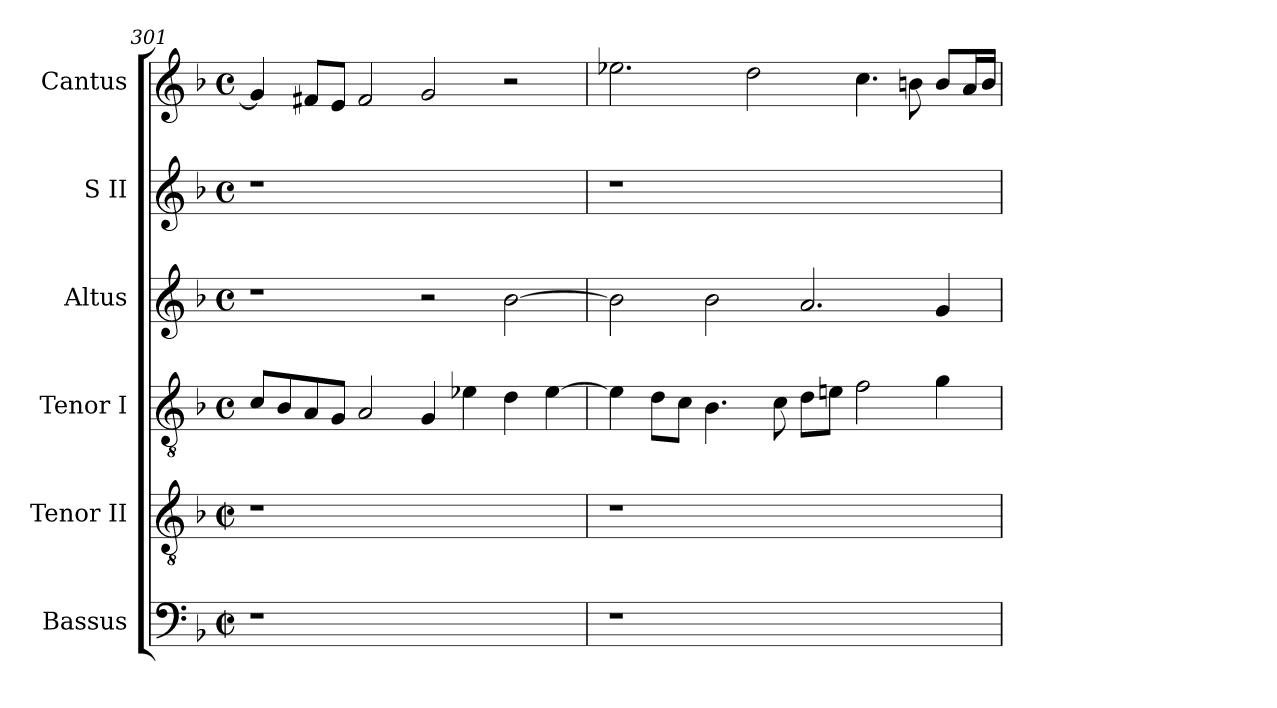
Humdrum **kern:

**kern	**kern	**kern	**kern	**kern	**kern
*part6	*part5	*part4	*part3	*part2	*part1
*staff6	*staff5	*staff4	*staff3	*staff2	*staff1
*I"Bassus	*I"Tenor II	*I"Tenor I	*I"Altus	*I"S II	*I"Cantus
*I'B	*I'T II	*I'T I	*I'A	*	*
*clefF4	*clefGv2	*clefGv2	*clefG2	*clefG2	*clefG2
*k[b-]	*k[b-]	*k[b-]	*k[b-]	*k[b-]	*k[b-]
*F:	*F:	*F:	*F:	*F:	*F:
*M2/2	*M2/2	*M4/4	*M4/4	*M4/4	*M4/4
*met(c|)	*met(c|)	*met(c)	*met(c)	*met(c)	*met(c)
=301	=301	=301	=301	=301	=301
1r	1r	8c/L	1r	1r	4g/]
.	.	8B-/	.	.	.
.	.	8A/	.	.	8f#X/L
.	.	8G/J	.	.	8e/J
.	.	2A/	.	.	2f#/
1ryy	1ryy	4G/	2r	1ryy	2g/
.	.	4e-X\	.	.	.
.	.	4d\	[>2b-\	.	2r
.	.	[>4e-\	.	.	.
=302	=302	=302	=302	=302	=302
1r	1r	4e-\]	2b-\]	1r	2.ee-\
.	.	8d\L	.	.	.
.	.	8c\J	.	.	.
.	.	4.B-\	2b-\	.	.
.	.	.	.	.	2dd\
.	.	8c\	.	.	.
1ryy	1ryy	8d\L	2.a/	1ryy	.
.	.	8en\J	.	.	.
.	.	2f\	.	.	4.cc\
.	.	.	.	.	8b\
.	.	4g\	4g/	.	8b/L
.	.	.	.	.	16a/L
.	.	.	.	.	16b/JJ
=	=	=	=	=	=
*-	*-	*-	*-	*-	*-
